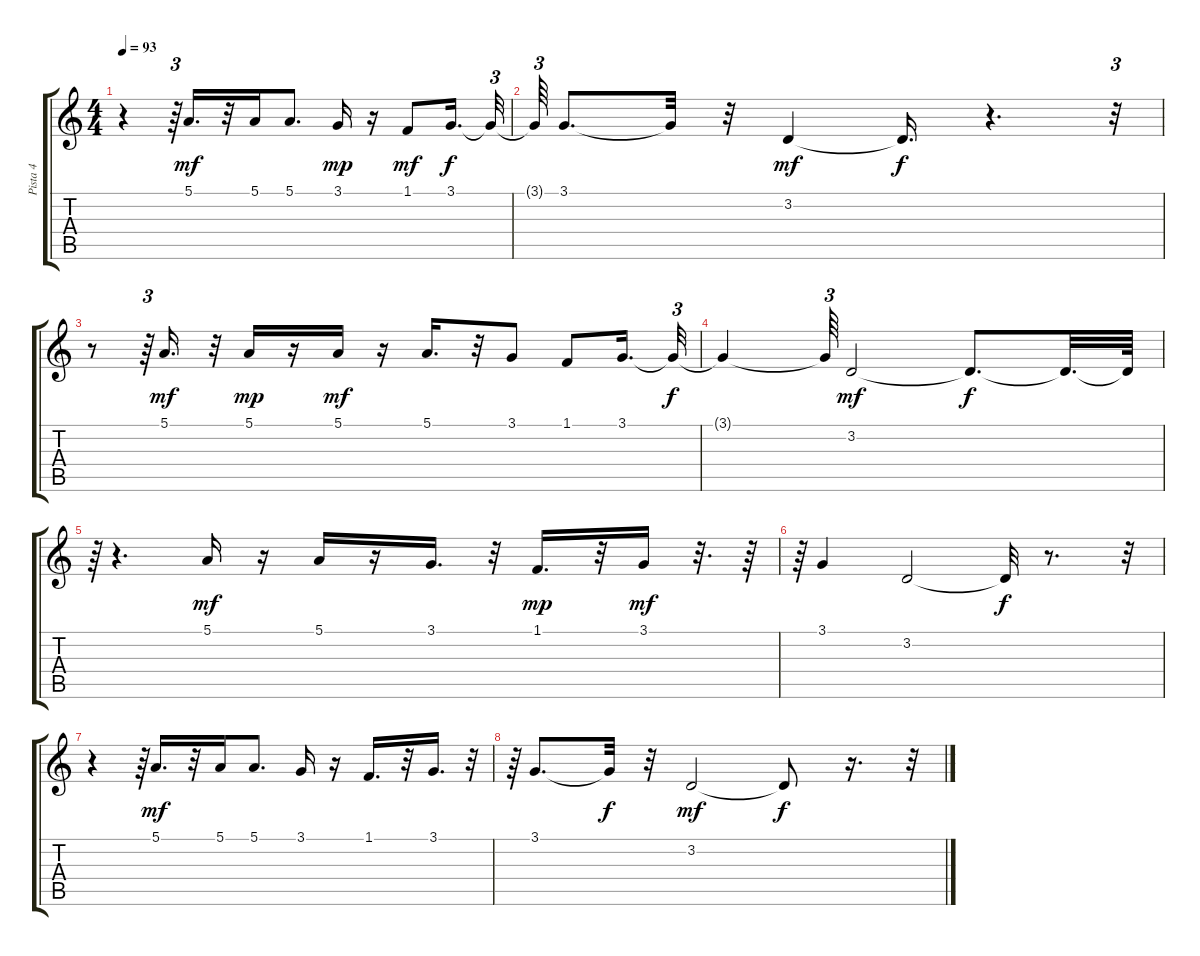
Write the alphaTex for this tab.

\track ("Pista 4" "Pista 4") {instrument oboe}
\staff {score tabs}
\tuning (E4 B3 G3 D3 A2 E2) {hide}
\ts (4 4)
\tempo 93
\clef g2
\ks c
r.4{dy f} r.64{tu (3 2)} 5.1.16{d dy mf} r.32 5.1.16 5.1.8{d} 3.1.16{dy mp} r.16 1.1.8{dy mf} 3.1.16{d dy f} 3.1{t}.32{tu (3 2)} |
3.1{t}.64{tu (3 2)} 3.1.8{d} 3.1{t}.32 r.32 3.2.4{dy mf} 3.2{t}.16{d dy f} r.4{d} r.32{tu (3 2)} |
r.8 r.64{tu (3 2)} 5.1.16{d dy mf} r.32 5.1.16{dy mp} r.16 5.1.16{dy mf} r.16 5.1.16{d} r.32 3.1.8 1.1.8 3.1.16{d} 3.1{t}.32{tu (3 2) dy f} |
3.1{t}.4 3.1{t}.64{tu (3 2)} 3.2.2{dy mf} 3.2{t}.8{d dy f} 3.2{t}.32{d} 3.2{t}.64 |
r.64{tu (3 2)} r.4{d} 5.1.16{dy mf} r.16 5.1.16 r.16 3.1.16{d} r.32 1.1.16{d dy mp} r.32 3.1.16{dy mf} r.32{d} r.64 |
r.64{tu (3 2)} 3.1.4 3.2.2 3.2{t}.32{dy f} r.8{d} r.32{tu (3 2)} |
r.4 r.64{tu (3 2)} 5.1.16{d dy mf} r.32 5.1.16 5.1.8{d} 3.1.16 r.16 1.1.16{d} r.32 3.1.16{d} r.32{tu (3 2)} |
r.64{tu (3 2)} 3.1.8{d} 3.1{t}.32{dy f} r.32 3.2.2{dy mf} 3.2{t}.8{dy f} r.16{d} r.32{tu (3 2)}
